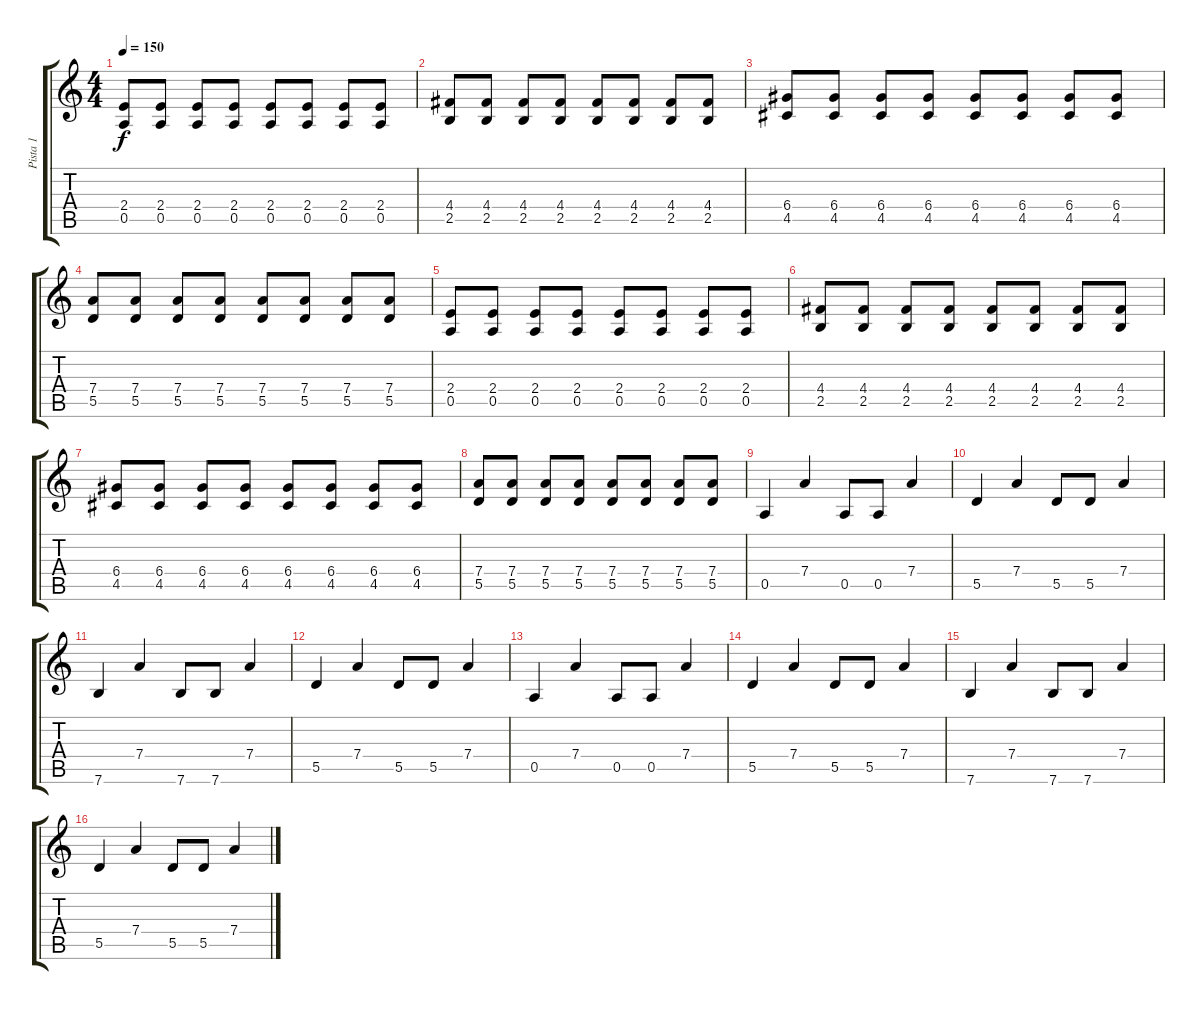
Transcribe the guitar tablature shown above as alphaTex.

\track ("Pista 1" "Pista 1") {instrument electricguitarclean}
\staff {score tabs}
\tuning (E4 B3 G3 D3 A2 E2) {hide}
\ts (4 4)
\tempo 150
\clef g2
\ks c
(2.4 0.5).8{dy f} (2.4 0.5).8 (2.4 0.5).8 (2.4 0.5).8 (2.4 0.5).8 (2.4 0.5).8 (2.4 0.5).8 (2.4 0.5).8 |
(4.4 2.5).8 (4.4 2.5).8 (4.4 2.5).8 (4.4 2.5).8 (4.4 2.5).8 (4.4 2.5).8 (4.4 2.5).8 (4.4 2.5).8 |
(6.4 4.5).8 (6.4 4.5).8 (6.4 4.5).8 (6.4 4.5).8 (6.4 4.5).8 (6.4 4.5).8 (6.4 4.5).8 (6.4 4.5).8 |
(7.4 5.5).8 (7.4 5.5).8 (7.4 5.5).8 (7.4 5.5).8 (7.4 5.5).8 (7.4 5.5).8 (7.4 5.5).8 (7.4 5.5).8 |
(2.4 0.5).8 (2.4 0.5).8 (2.4 0.5).8 (2.4 0.5).8 (2.4 0.5).8 (2.4 0.5).8 (2.4 0.5).8 (2.4 0.5).8 |
(4.4 2.5).8 (4.4 2.5).8 (4.4 2.5).8 (4.4 2.5).8 (4.4 2.5).8 (4.4 2.5).8 (4.4 2.5).8 (4.4 2.5).8 |
(6.4 4.5).8 (6.4 4.5).8 (6.4 4.5).8 (6.4 4.5).8 (6.4 4.5).8 (6.4 4.5).8 (6.4 4.5).8 (6.4 4.5).8 |
(7.4 5.5).8 (7.4 5.5).8 (7.4 5.5).8 (7.4 5.5).8 (7.4 5.5).8 (7.4 5.5).8 (7.4 5.5).8 (7.4 5.5).8 |
0.5.4{instrument electricguitarclean} 7.4.4 0.5.8 0.5.8 7.4.4 |
5.5.4 7.4.4 5.5.8 5.5.8 7.4.4 |
7.6.4 7.4.4 7.6.8 7.6.8 7.4.4 |
5.5.4 7.4.4 5.5.8 5.5.8 7.4.4 |
0.5.4 7.4.4 0.5.8 0.5.8 7.4.4 |
5.5.4 7.4.4 5.5.8 5.5.8 7.4.4 |
7.6.4 7.4.4 7.6.8 7.6.8 7.4.4 |
5.5.4 7.4.4 5.5.8 5.5.8 7.4.4
